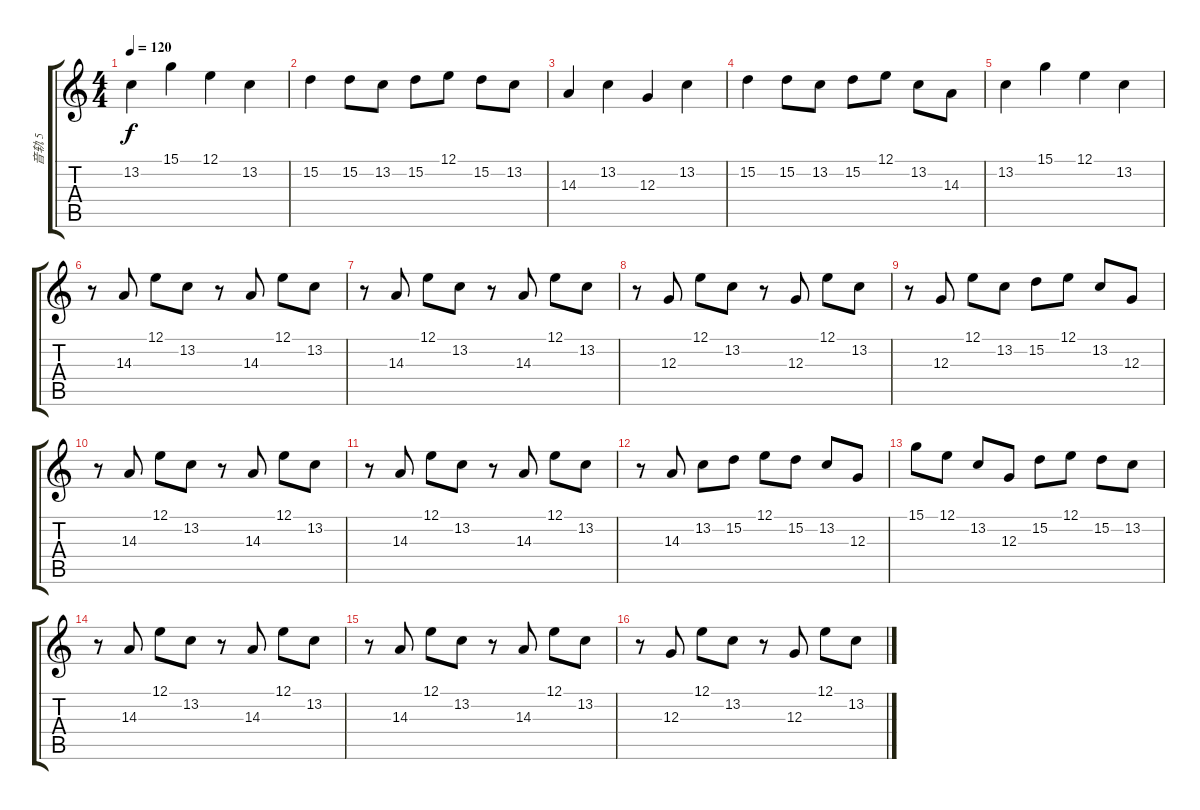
\track ("音轨 5" "音轨 5") {instrument musicbox}
\staff {score tabs}
\tuning (E4 B3 G3 D3 A2 E2) {hide}
\ts (4 4)
\tempo 120
\clef g2
\ks c
13.2.4{dy f} 15.1.4 12.1.4 13.2.4 |
15.2.4 15.2.8 13.2.8 15.2.8 12.1.8 15.2.8 13.2.8 |
14.3.4 13.2.4 12.3.4 13.2.4 |
15.2.4 15.2.8 13.2.8 15.2.8 12.1.8 13.2.8 14.3.8 |
13.2.4 15.1.4 12.1.4 13.2.4 |
r.8 14.3.8 12.1.8 13.2.8 r.8 14.3.8 12.1.8 13.2.8 |
r.8 14.3.8 12.1.8 13.2.8 r.8 14.3.8 12.1.8 13.2.8 |
r.8 12.3.8 12.1.8 13.2.8 r.8 12.3.8 12.1.8 13.2.8 |
r.8 12.3.8 12.1.8 13.2.8 15.2.8 12.1.8 13.2.8 12.3.8 |
r.8 14.3.8 12.1.8 13.2.8 r.8 14.3.8 12.1.8 13.2.8 |
r.8 14.3.8 12.1.8 13.2.8 r.8 14.3.8 12.1.8 13.2.8 |
r.8 14.3.8 13.2.8 15.2.8 12.1.8 15.2.8 13.2.8 12.3.8 |
15.1.8 12.1.8 13.2.8 12.3.8 15.2.8 12.1.8 15.2.8 13.2.8 |
r.8 14.3.8 12.1.8 13.2.8 r.8 14.3.8 12.1.8 13.2.8 |
r.8 14.3.8 12.1.8 13.2.8 r.8 14.3.8 12.1.8 13.2.8 |
r.8 12.3.8 12.1.8 13.2.8 r.8 12.3.8 12.1.8 13.2.8
